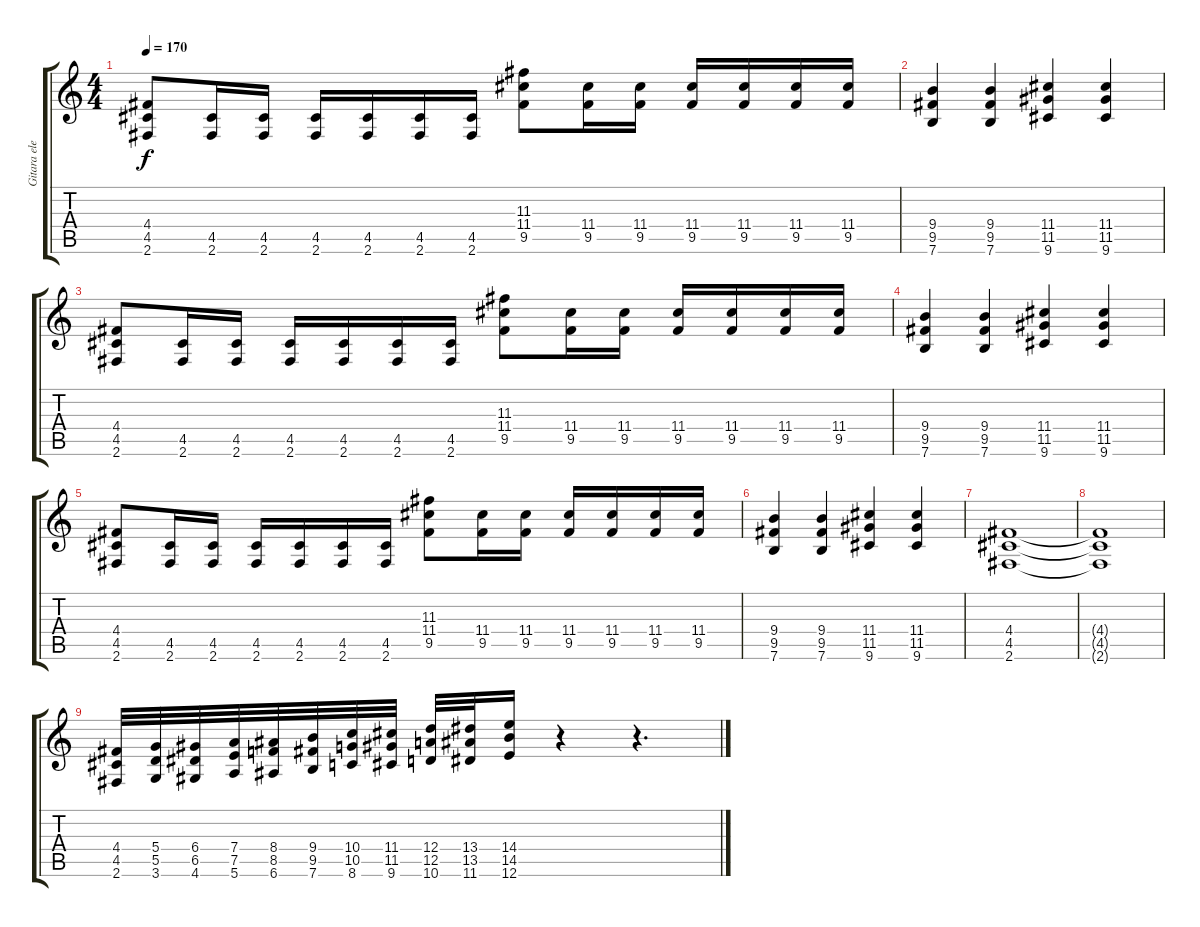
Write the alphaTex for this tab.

\track ("Gitara elektryczna (II)" "Gitara ele") {instrument distortionguitar}
\staff {score tabs}
\tuning (E4 B3 G3 D3 A2 E2) {hide}
\ts (4 4)
\tempo 170
\clef g2
\ks c
(4.4 4.5 2.6).8{dy f} (4.5 2.6).16 (4.5 2.6).16 (4.5 2.6).16 (4.5 2.6).16 (4.5 2.6).16 (4.5 2.6).16 (11.3 11.4 9.5).8 (11.4 9.5).16 (11.4 9.5).16 (11.4 9.5).16 (11.4 9.5).16 (11.4 9.5).16 (11.4 9.5).16 |
(9.4 9.5 7.6).4 (9.4 9.5 7.6).4 (11.4 11.5 9.6).4 (11.4 11.5 9.6).4 |
(4.4 4.5 2.6).8 (4.5 2.6).16 (4.5 2.6).16 (4.5 2.6).16 (4.5 2.6).16 (4.5 2.6).16 (4.5 2.6).16 (11.3 11.4 9.5).8 (11.4 9.5).16 (11.4 9.5).16 (11.4 9.5).16 (11.4 9.5).16 (11.4 9.5).16 (11.4 9.5).16 |
(9.4 9.5 7.6).4 (9.4 9.5 7.6).4 (11.4 11.5 9.6).4 (11.4 11.5 9.6).4 |
(4.4 4.5 2.6).8 (4.5 2.6).16 (4.5 2.6).16 (4.5 2.6).16 (4.5 2.6).16 (4.5 2.6).16 (4.5 2.6).16 (11.3 11.4 9.5).8 (11.4 9.5).16 (11.4 9.5).16 (11.4 9.5).16 (11.4 9.5).16 (11.4 9.5).16 (11.4 9.5).16 |
(9.4 9.5 7.6).4 (9.4 9.5 7.6).4 (11.4 11.5 9.6).4 (11.4 11.5 9.6).4 |
(4.4 4.5 2.6).1 |
(4.4{t} 4.5{t} 2.6{t}).1 |
(4.4 4.5 2.6).32 (5.4 5.5 3.6).32 (6.4 6.5 4.6).32 (7.4 7.5 5.6).32 (8.4 8.5 6.6).32 (9.4 9.5 7.6).32 (10.4 10.5 8.6).32 (11.4 11.5 9.6).32 (12.4 12.5 10.6).32 (13.4 13.5 11.6).32 (14.4 14.5 12.6).16 r.4 r.4{d}
